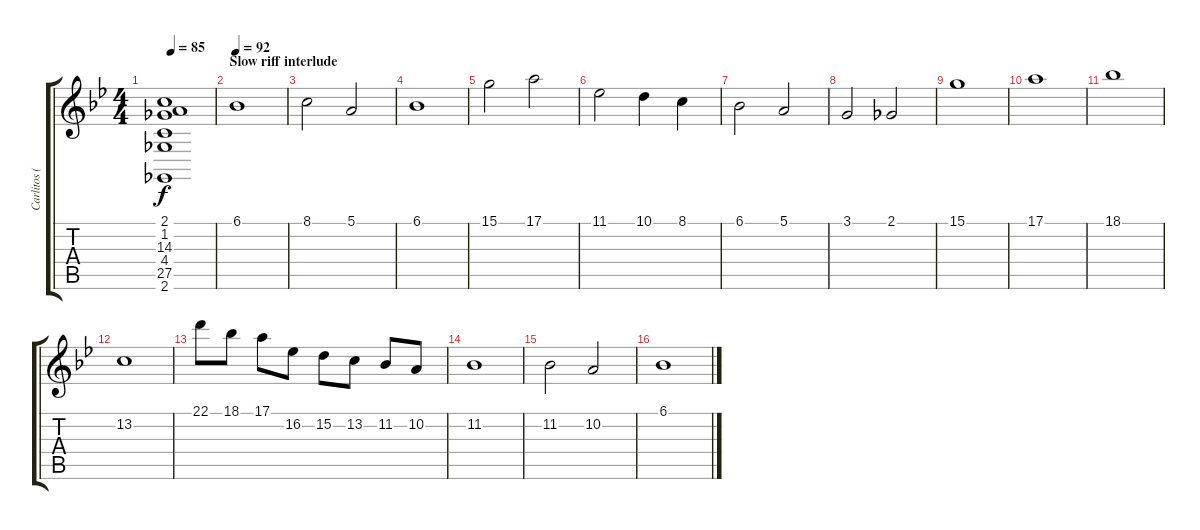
\track ("Carlitos (Kb Pad)" "Carlitos (") {instrument choiraahs}
\staff {score tabs}
\tuning (E4 B3 G3 D3 A2 E2) {hide}
\ts (4 4)
\tempo 85
\clef g2
\ks gminor
(2.1 1.2 14.3 4.4 27.5 2.6).1{dy f volume 4} |
\section ("" "Slow riff interlude")
\tempo 92
6.1.1{volume 12 instrument pad8sweep} |
8.1.2 5.1.2 |
6.1.1 |
15.1.2 17.1.2 |
11.1.2 10.1.4 8.1.4 |
6.1.2 5.1.2 |
3.1.2 2.1.2 |
15.1.1 |
17.1.1 |
18.1.1 |
13.2.1 |
22.1.8 18.1.8 17.1.8 16.2.8 15.2.8 13.2.8 11.2.8 10.2.8 |
11.2.1 |
11.2.2 10.2.2 |
6.1.1
